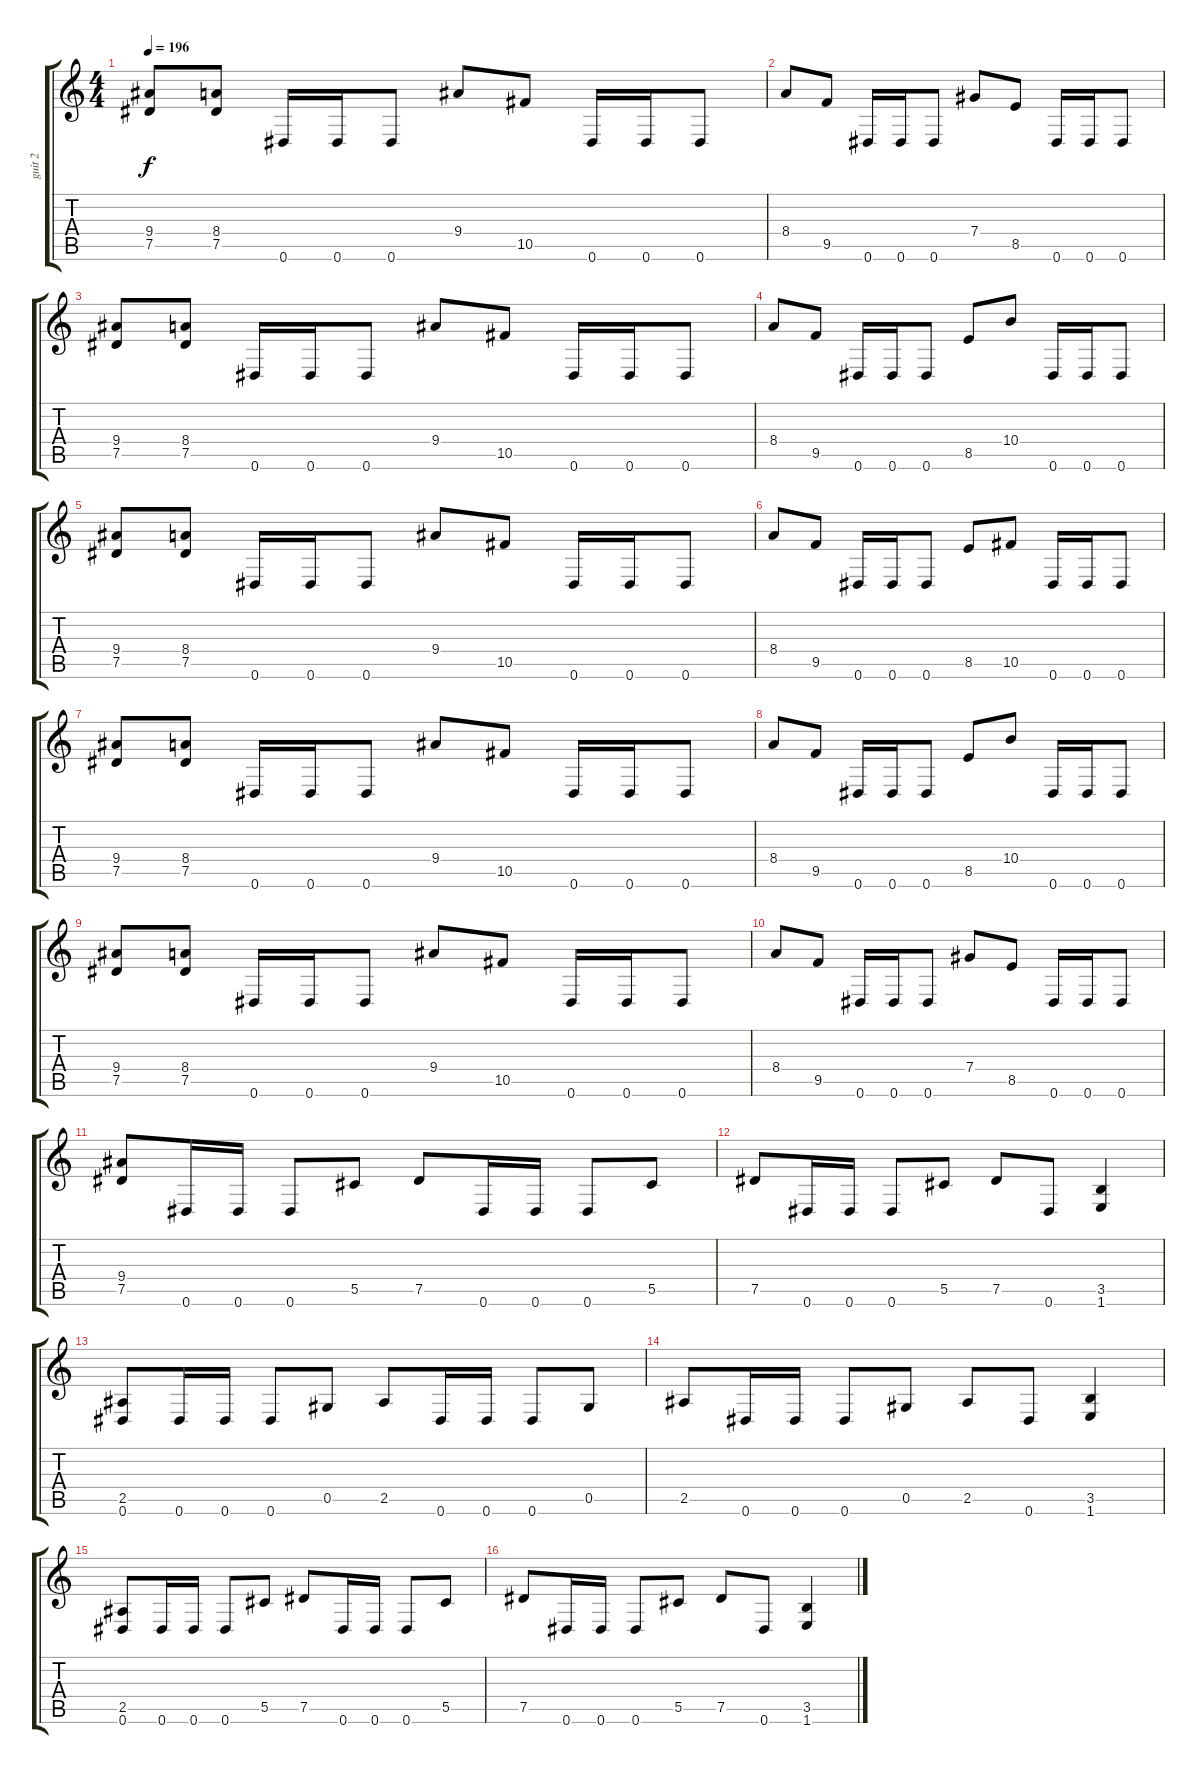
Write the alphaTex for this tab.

\track ("guit 2" "guit 2") {instrument distortionguitar}
\staff {score tabs}
\tuning (Eb4 Bb3 Gb3 Db3 Ab2 Eb2) {hide}
\ts (4 4)
\tempo 196
\clef g2
\ks c
(9.4 7.5).8{dy f} (8.4 7.5).8 0.6.16 0.6.16 0.6.8 9.4.8 10.5.8 0.6.16 0.6.16 0.6.8 |
8.4.8 9.5.8 0.6.16 0.6.16 0.6.8 7.4.8 8.5.8 0.6.16 0.6.16 0.6.8 |
(9.4 7.5).8 (8.4 7.5).8 0.6.16 0.6.16 0.6.8 9.4.8 10.5.8 0.6.16 0.6.16 0.6.8 |
8.4.8 9.5.8 0.6.16 0.6.16 0.6.8 8.5.8 10.4.8 0.6.16 0.6.16 0.6.8 |
(9.4 7.5).8 (8.4 7.5).8 0.6.16 0.6.16 0.6.8 9.4.8 10.5.8 0.6.16 0.6.16 0.6.8 |
8.4.8 9.5.8 0.6.16 0.6.16 0.6.8 8.5.8 10.5.8 0.6.16 0.6.16 0.6.8 |
(9.4 7.5).8 (8.4 7.5).8 0.6.16 0.6.16 0.6.8 9.4.8 10.5.8 0.6.16 0.6.16 0.6.8 |
8.4.8 9.5.8 0.6.16 0.6.16 0.6.8 8.5.8 10.4.8 0.6.16 0.6.16 0.6.8 |
(9.4 7.5).8 (8.4 7.5).8 0.6.16 0.6.16 0.6.8 9.4.8 10.5.8 0.6.16 0.6.16 0.6.8 |
8.4.8 9.5.8 0.6.16 0.6.16 0.6.8 7.4.8 8.5.8 0.6.16 0.6.16 0.6.8 |
(9.4 7.5).8 0.6.16 0.6.16 0.6.8 5.5.8 7.5.8 0.6.16 0.6.16 0.6.8 5.5.8 |
7.5.8 0.6.16 0.6.16 0.6.8 5.5.8 7.5.8 0.6.8 (3.5 1.6).4 |
(2.5 0.6).8 0.6.16 0.6.16 0.6.8 0.5.8 2.5.8 0.6.16 0.6.16 0.6.8 0.5.8 |
2.5.8 0.6.16 0.6.16 0.6.8 0.5.8 2.5.8 0.6.8 (3.5 1.6).4 |
(2.5 0.6).8 0.6.16 0.6.16 0.6.8 5.5.8 7.5.8 0.6.16 0.6.16 0.6.8 5.5.8 |
7.5.8 0.6.16 0.6.16 0.6.8 5.5.8 7.5.8 0.6.8 (3.5 1.6).4
